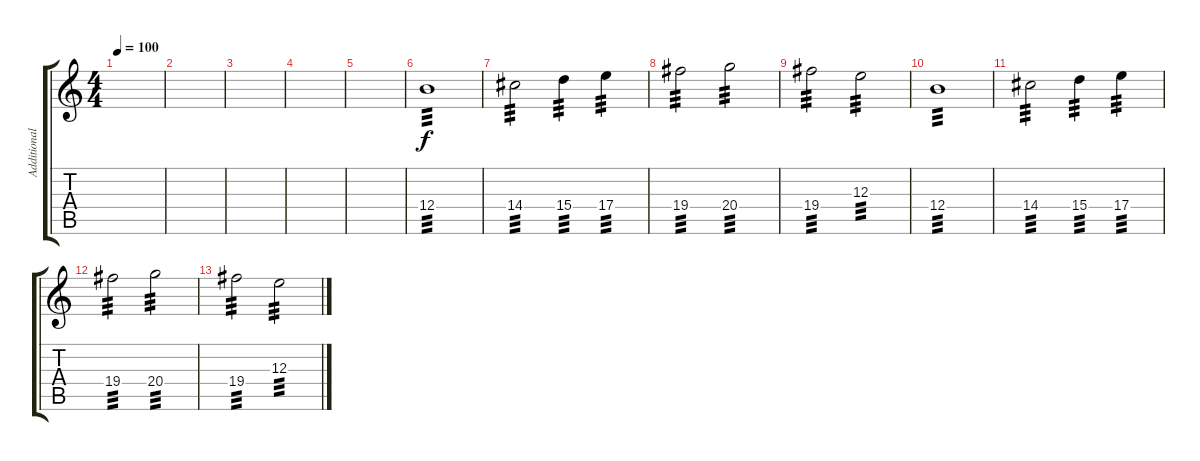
\track ("Additional Guitar" "Additional") {instrument distortionguitar}
\staff {score tabs}
\tuning (Db4 Ab3 E3 B2 Gb2 B1) {hide}
\ts (4 4)
\tempo 100
\clef g2
\ks c
|
|
|
|
|
12.4.1{tp 3} |
14.4.2{tp 3} 15.4.4{tp 3} 17.4.4{tp 3} |
19.4.2{tp 3} 20.4.2{tp 3} |
19.4.2{tp 3} 12.3.2{tp 3} |
12.4.1{tp 3} |
14.4.2{tp 3} 15.4.4{tp 3} 17.4.4{tp 3} |
19.4.2{tp 3} 20.4.2{tp 3} |
19.4.2{tp 3} 12.3.2{tp 3}
